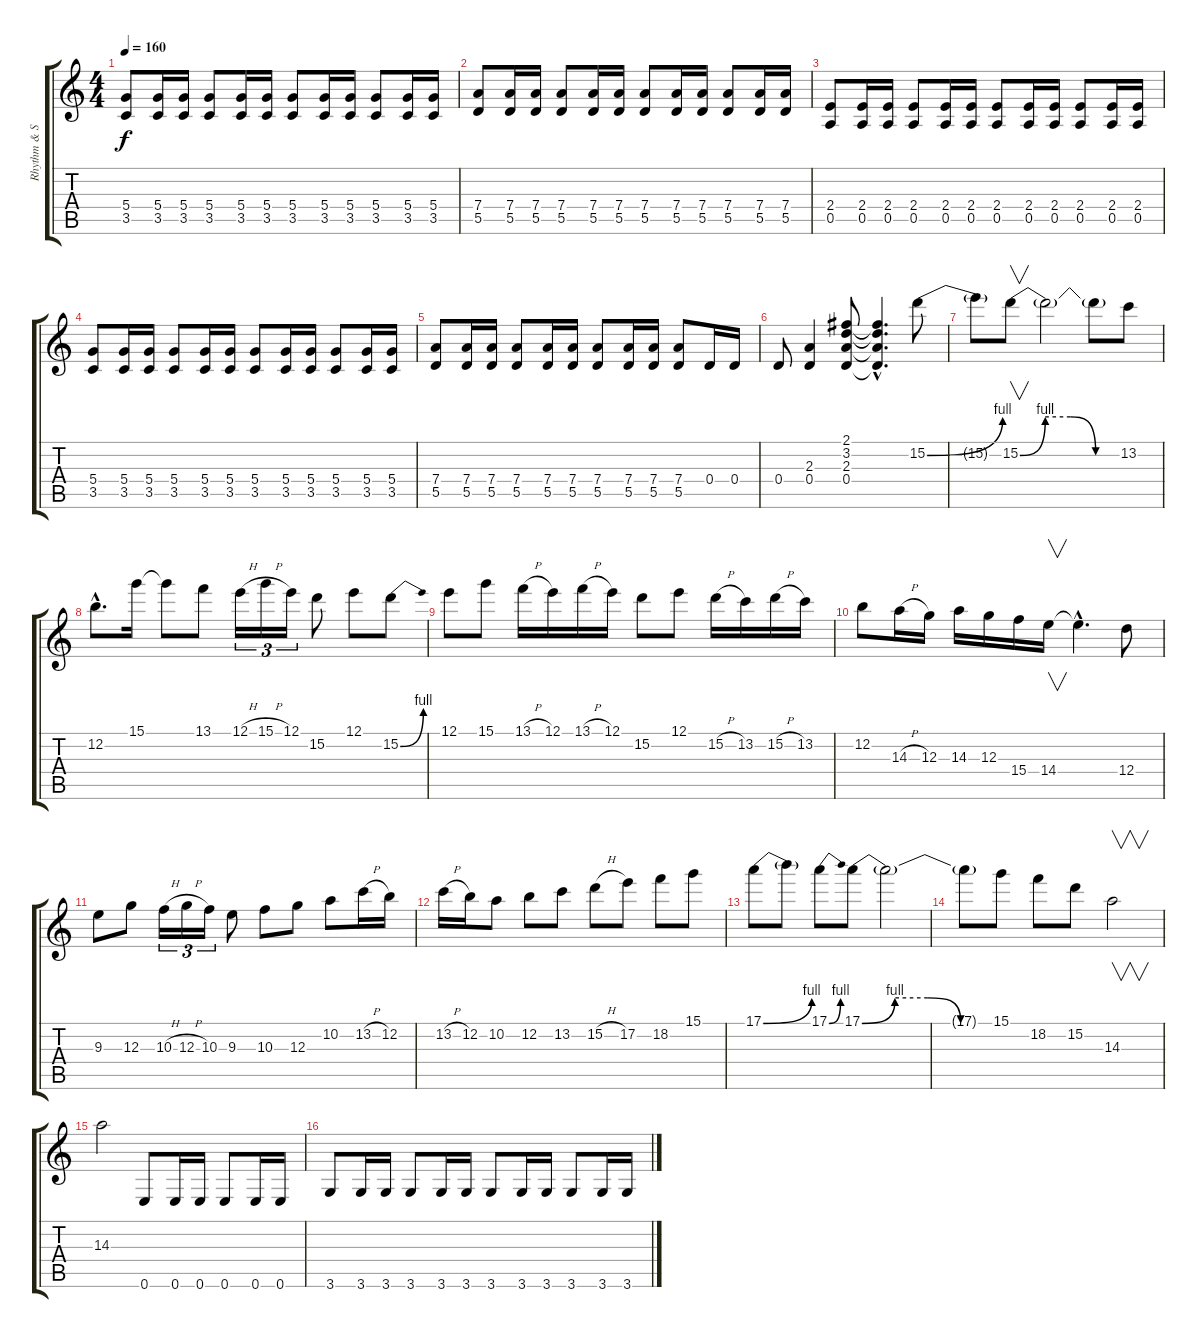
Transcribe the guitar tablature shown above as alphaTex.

\track ("Rhythm & Solo (dist.)" "Rhythm & S") {instrument distortionguitar}
\staff {score tabs}
\tuning (E4 B3 G3 D3 A2 E2) {hide}
\ts (4 4)
\tempo 160
\clef g2
\ks c
(5.4 3.5).8{dy f} (5.4 3.5).16 (5.4 3.5).16 (5.4 3.5).8 (5.4 3.5).16 (5.4 3.5).16 (5.4 3.5).8 (5.4 3.5).16 (5.4 3.5).16 (5.4 3.5).8 (5.4 3.5).16 (5.4 3.5).16 |
(7.4 5.5).8 (7.4 5.5).16 (7.4 5.5).16 (7.4 5.5).8 (7.4 5.5).16 (7.4 5.5).16 (7.4 5.5).8 (7.4 5.5).16 (7.4 5.5).16 (7.4 5.5).8 (7.4 5.5).16 (7.4 5.5).16 |
(2.4 0.5).8 (2.4 0.5).16 (2.4 0.5).16 (2.4 0.5).8 (2.4 0.5).16 (2.4 0.5).16 (2.4 0.5).8 (2.4 0.5).16 (2.4 0.5).16 (2.4 0.5).8 (2.4 0.5).16 (2.4 0.5).16 |
(5.4 3.5).8 (5.4 3.5).16 (5.4 3.5).16 (5.4 3.5).8 (5.4 3.5).16 (5.4 3.5).16 (5.4 3.5).8 (5.4 3.5).16 (5.4 3.5).16 (5.4 3.5).8 (5.4 3.5).16 (5.4 3.5).16 |
(7.4 5.5).8 (7.4 5.5).16 (7.4 5.5).16 (7.4 5.5).8 (7.4 5.5).16 (7.4 5.5).16 (7.4 5.5).8 (7.4 5.5).16 (7.4 5.5).16 (7.4 5.5).8 0.4.16 0.4.16 |
0.4.8 (2.3 0.4).4 (2.1 3.2 2.3 0.4).8 (2.1{hac t} 3.2{hac t} 2.3{hac t} 0.4{hac t}).4{d} 15.2{be (bend 0 0 60 4)}.8 |
15.2{t}.8 15.2{be (custom 0 0 15 4 30 4 45 0 60 0)}.8{v} 15.2{t}.2 15.2{t}.8 13.2.8 |
12.2{hac}.8{d} 15.1.16 15.1{t}.8 13.1.8 12.1{h}.16{tu (3 2)} 15.1{h}.16{tu (3 2)} 12.1.16{tu (3 2)} 15.2.8 12.1.8 15.2{be (bend 0 0 60 4)}.8 |
12.1.8 15.1.8 13.1{h}.16 12.1.16 13.1{h}.16 12.1.16 15.2.8 12.1.8 15.2{h}.16 13.2.16 15.2{h}.16 13.2.16 |
12.2.8 14.3{h}.16 12.3.16 14.3.16 12.3.16 15.4.16 14.4.16{v} 14.4{hac t}.4{d} 12.4.8 |
9.3.8 12.3.8 10.3{h}.16{tu (3 2)} 12.3{h}.16{tu (3 2)} 10.3.16{tu (3 2)} 9.3.8 10.3.8 12.3.8 10.2.8 13.2{h}.16 12.2.16 |
13.2{h}.16 12.2.16 10.2.8 12.2.8 13.2.8 15.2{h}.8 17.2.8 18.2.8 15.1.8 |
17.1{be (bend 0 0 60 4)}.8 17.1{t}.8 17.1{be (bend 0 0 60 4)}.8 17.1{be (custom 0 0 15 4 30 4 45 0 60 0)}.8 17.1{t}.2 |
17.1{t}.8 15.1.8 18.2.8 15.2.8 14.3.2{v} |
14.3.2 0.6.8 0.6.16 0.6.16 0.6.8 0.6.16 0.6.16 |
3.6.8 3.6.16 3.6.16 3.6.8 3.6.16 3.6.16 3.6.8 3.6.16 3.6.16 3.6.8 3.6.16 3.6.16
